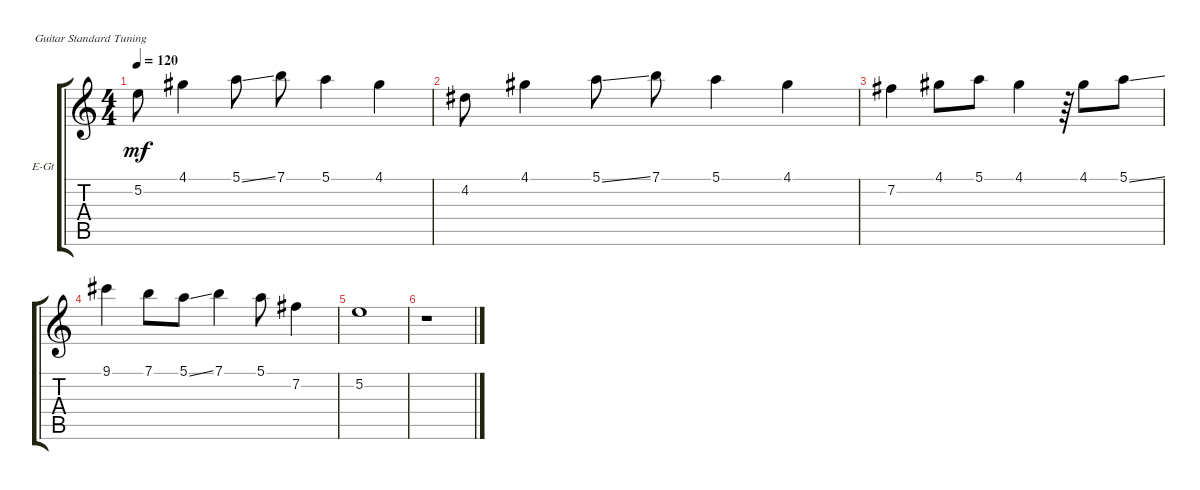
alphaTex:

\defaultSystemsLayout 4
\bracketExtendMode groupsimilarinstruments
\firstSystemTrackNameOrientation horizontal
\otherSystemsTrackNameOrientation horizontal
\track ("Melody" "E-Gt") {instrument distortionguitar}
\staff {score tabs}
\tuning (E4 B3 G3 D3 A2 E2)
\ts (4 4)
\tempo 120
\clef g2
\ks c
5.2.8{dy mf} 4.1.4 5.1{ss}.8 7.1.8 5.1.4 4.1.4 |
4.2.8 4.1.4 5.1{ss}.8 7.1.8 5.1.4 4.1.4 |
7.2.4 4.1.8 5.1.8 4.1.4 r.64 4.1.8 5.1{ss}.8 |
9.1.4 7.1.8 5.1{ss}.8 7.1.4 5.1.8 7.2.4 |
5.2.1 |
r.1
